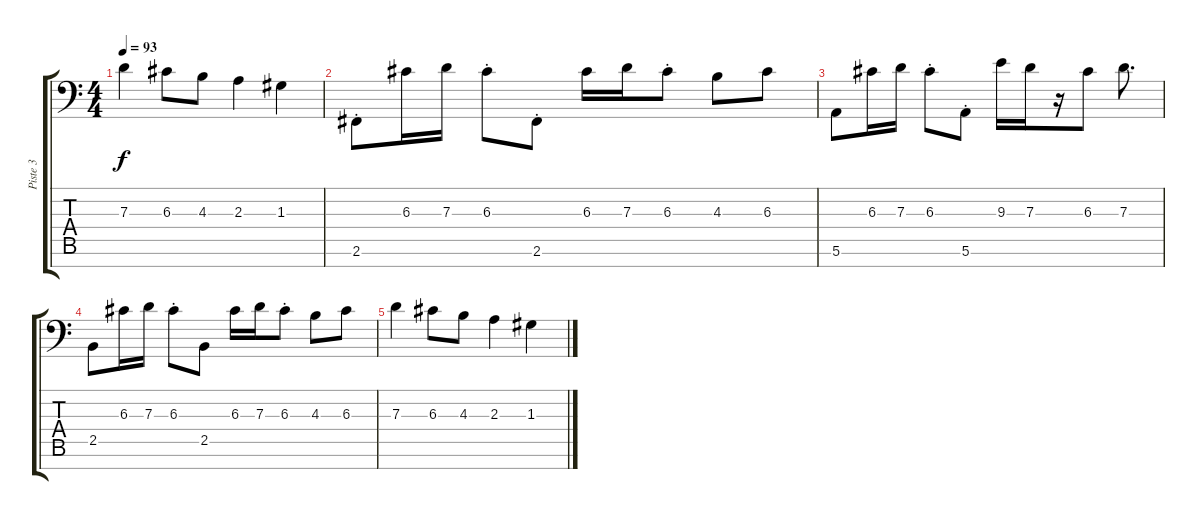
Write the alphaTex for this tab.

\track ("Piste 3" "Piste 3") {instrument violin}
\staff {score tabs}
\tuning (E4 B3 G3 D3 A2 E2 C-1) {hide}
\ts (4 4)
\tempo 93
\clef f4
\ks c
7.3.4{dy f} 6.3.8 4.3.8 2.3.4 1.3.4 |
2.6{st}.8 6.3.16 7.3.16 6.3{st}.8 2.6{st}.8 6.3.16 7.3.16 6.3{st}.8 4.3.8 6.3.8 |
5.6.8 6.3.16 7.3.16 6.3{st}.8 5.6{st}.8 9.3.16 7.3.16 r.16 6.3.8 7.3.8{d} |
2.5.8 6.3.16 7.3.16 6.3{st}.8 2.5.8 6.3.16 7.3.16 6.3{st}.8 4.3.8 6.3.8 |
7.3.4 6.3.8 4.3.8 2.3.4 1.3.4
